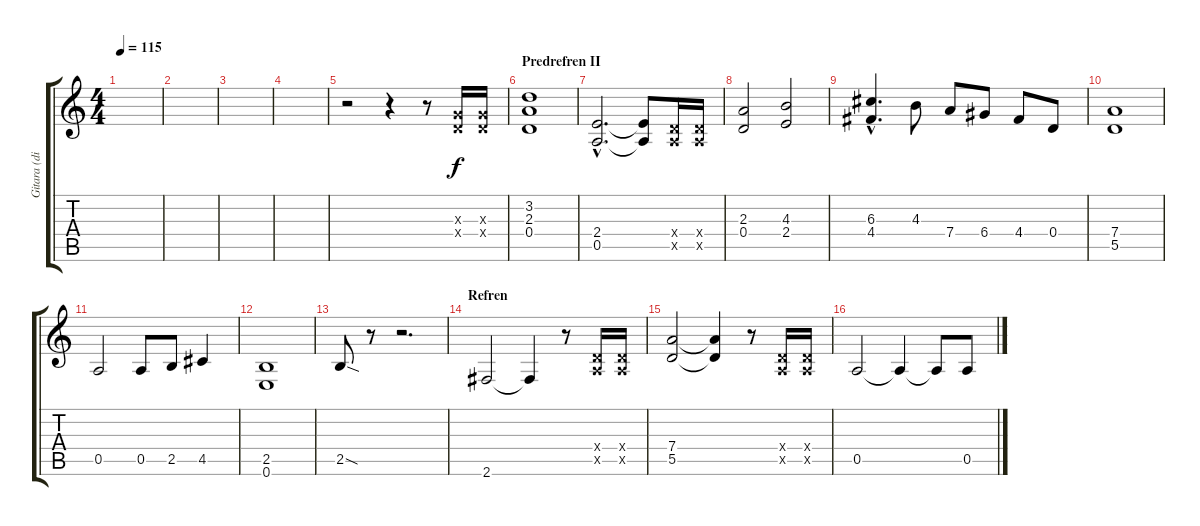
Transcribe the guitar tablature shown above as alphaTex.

\track ("Gitara (distorzija)" "Gitara (di") {instrument overdrivenguitar}
\staff {score tabs}
\tuning (E4 B3 G3 D3 A2 E2) {hide}
\ts (4 4)
\tempo 115
\clef g2
\ks c
|
|
|
|
r.2 r.4 r.8 (0.3{x} 0.4{x}).16 (0.3{x} 0.4{x}).16 |
\section ("" "Predrefren II")
(3.2 2.3 0.4).1 |
(2.4{hac} 0.5{hac}).2{d} (2.4{t} 0.5{t}).8 (0.4{x} 0.5{x}).16 (0.4{x} 0.5{x}).16 |
(2.3 0.4).2 (4.3 2.4).2 |
(6.3{hac} 4.4{hac}).4{d} 4.3.8 7.4.8 6.4.8 4.4.8 0.4.8 |
(7.4 5.5).1 |
0.5.2 0.5.8 2.5.8 4.5.4 |
(2.5 0.6).1 |
2.5{sod}.8 r.8 r.2{d} |
\section ("" "Refren")
2.6.2 2.6{t}.4 r.8 (0.4{x} 0.5{x}).16 (0.4{x} 0.5{x}).16 |
(7.4 5.5).2 (7.4{t} 5.5{t}).4 r.8 (0.4{x} 0.5{x}).16 (0.4{x} 0.5{x}).16 |
0.5.2 0.5{t}.4 0.5{t}.8 0.5{ss}.8
